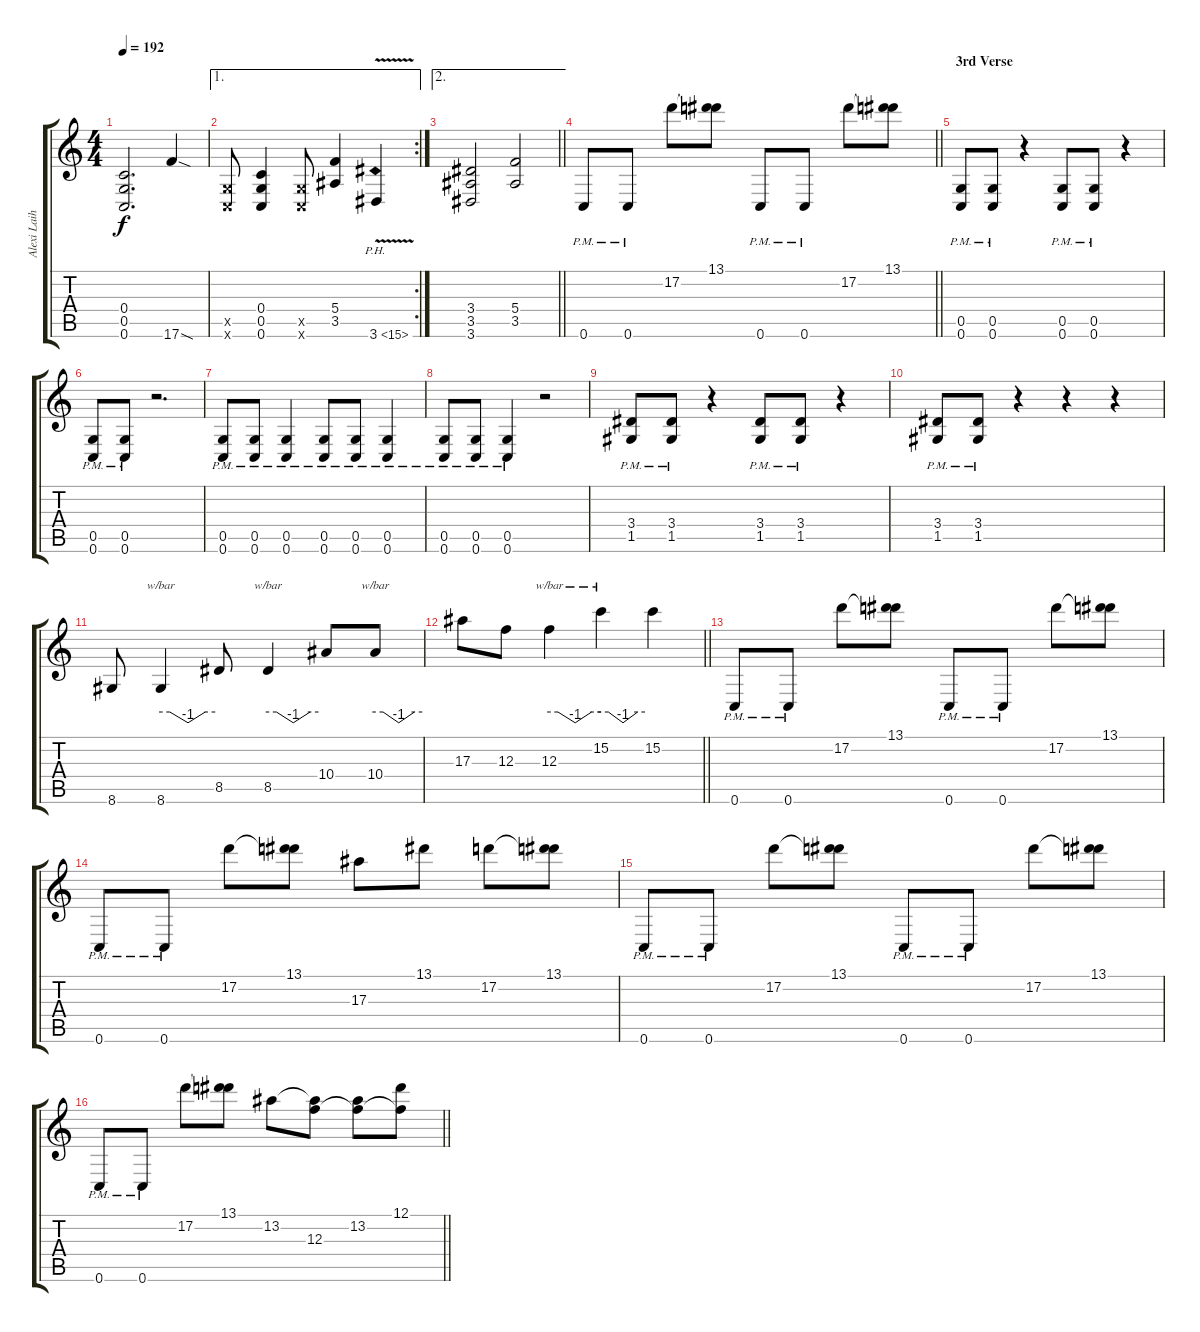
\track ("Alexi Laiho" "Alexi Laih") {instrument distortionguitar}
\staff {score tabs}
\tuning (D4 A3 F3 C3 G2 C2) {hide}
\ts (4 4)
\tempo 192
\clef g2
\ks c
(0.4 0.5 0.6).2{d dy f} 17.6{sod}.4 |
\ae 1
\rc 2
(0.5{x} 0.6{x}).8 (0.4 0.5 0.6).4 (0.5{x} 0.6{x}).8 (5.4 3.5).4 3.6{ph 12 v}.4 |
\ae 2
\barLineRight lightlight
(3.4 3.5 3.6).2 (5.4 3.5).2 |
\barLineRight lightlight
0.6{pm}.8 0.6{pm}.8 17.2.8 (13.1 17.2{t}).8 0.6{pm}.8 0.6{pm}.8 17.2.8 (13.1 17.2{t}).8 |
\section ("" "3rd Verse")
(0.5{pm} 0.6{pm}).8 (0.5{pm} 0.6{pm}).8 r.4 (0.5{pm} 0.6{pm}).8 (0.5{pm} 0.6{pm}).8 r.4 |
(0.5{pm} 0.6{pm}).8 (0.5{pm} 0.6{pm}).8 r.2{d} |
(0.5{pm} 0.6{pm}).8 (0.5{pm} 0.6{pm}).8 (0.5{pm} 0.6{pm}).4 (0.5{pm} 0.6{pm}).8 (0.5{pm} 0.6{pm}).8 (0.5{pm} 0.6{pm}).4 |
(0.5{pm} 0.6{pm}).8 (0.5{pm} 0.6{pm}).8 (0.5{pm} 0.6{pm}).4 r.2 |
(3.4{pm} 1.5{pm}).8 (3.4{pm} 1.5{pm}).8 r.4 (3.4{pm} 1.5{pm}).8 (3.4{pm} 1.5{pm}).8 r.4 |
(3.4{pm} 1.5{pm}).8 (3.4{pm} 1.5{pm}).8 r.4 r.4 r.4 |
8.6.8 8.6.4{tbe (custom default 0 0 10 0 30 -4 49 0 60 0)} 8.5.8 8.5.4{tbe (custom default 0 0 10 0 30 -4 50 0 60 0)} 10.4.8 10.4.8{tbe (custom default 0 0 10 0 30 -4 50 0 60 0)} |
\barLineRight lightlight
17.3.8 12.3.8 12.3.4{tbe (custom default 0 0 10 0 30 -4 49 0 60 0)} 15.2.4{tbe (custom default 0 0 10 0 30 -4 50 0 60 0)} 15.2.4 |
0.6{pm}.8 0.6{pm}.8 17.2.8 (13.1 17.2{t}).8 0.6{pm}.8 0.6{pm}.8 17.2.8 (13.1 17.2{t}).8 |
0.6{pm}.8 0.6{pm}.8 17.2.8 (13.1 17.2{t}).8 17.3.8 13.1.8 17.2.8 (13.1 17.2{t}).8 |
0.6{pm}.8 0.6{pm}.8 17.2.8 (13.1 17.2{t}).8 0.6{pm}.8 0.6{pm}.8 17.2.8 (13.1 17.2{t}).8 |
\barLineRight lightlight
0.6{pm}.8 0.6{pm}.8 17.2.8 (13.1 17.2{t}).8 13.2.8 (13.2{t} 12.3).8 (13.2 12.3{t}).8 (12.1 12.3{t}).8
